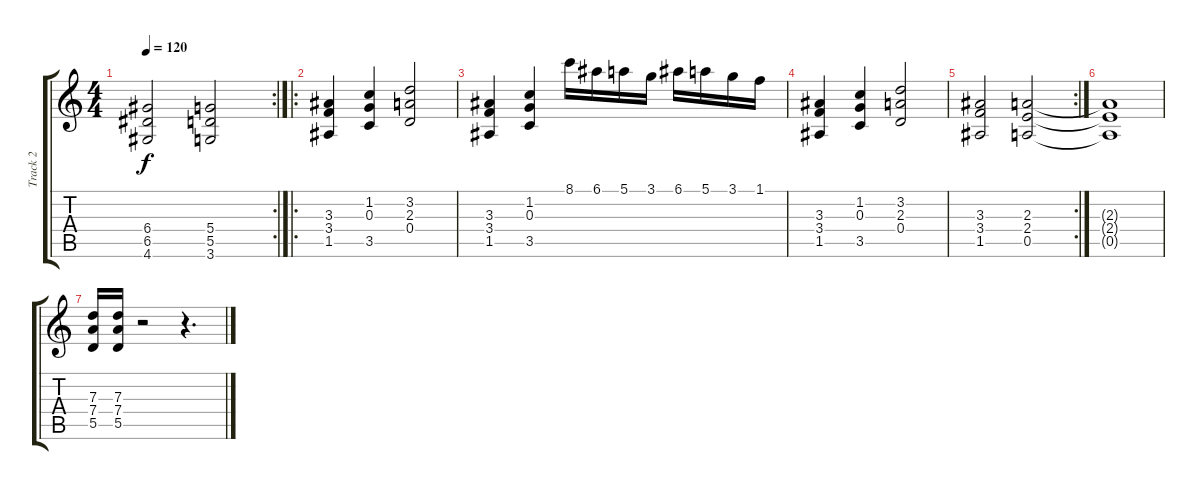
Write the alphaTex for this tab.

\track ("Track 2" "Track 2") {instrument distortionguitar}
\staff {score tabs}
\tuning (E4 B3 G3 D3 A2 E2) {hide}
\rc 2
\ts (4 4)
\tempo 120
\clef g2
\ks c
(6.4 6.5 4.6).2{dy f} (5.4 5.5 3.6).2 |
\ro
(3.3 3.4 1.5).4 (1.2 0.3 3.5).4 (3.2 2.3 0.4).2 |
(3.3 3.4 1.5).4 (1.2 0.3 3.5).4 8.1.16 6.1.16 5.1.16 3.1.16 6.1.16 5.1.16 3.1.16 1.1.16 |
(3.3 3.4 1.5).4 (1.2 0.3 3.5).4 (3.2 2.3 0.4).2 |
\rc 2
(3.3 3.4 1.5).2 (2.3 2.4 0.5).2 |
(2.3{t} 2.4{t} 0.5{t}).1 |
(7.3 7.4 5.5).16 (7.3 7.4 5.5).16 r.2 r.4{d}
